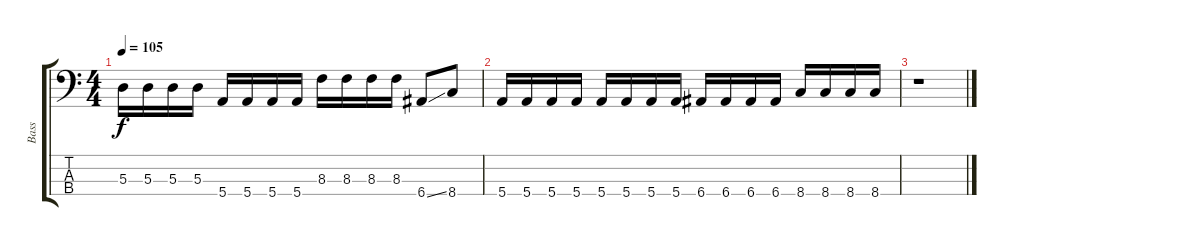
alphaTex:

\track ("Bass" "Bass") {instrument electricbasspick}
\staff {score tabs}
\tuning (G2 D2 A1 E1) {hide}
\ts (4 4)
\tempo 105
\clef f4
\ks c
5.3.16{dy f} 5.3.16 5.3.16 5.3.16 5.4.16 5.4.16 5.4.16 5.4.16 8.3.16 8.3.16 8.3.16 8.3.16 6.4{ss}.8 8.4.8 |
5.4.16 5.4.16 5.4.16 5.4.16 5.4.16 5.4.16 5.4.16 5.4.16 6.4.16 6.4.16 6.4.16 6.4.16 8.4.16 8.4.16 8.4.16 8.4.16 |
r.1
